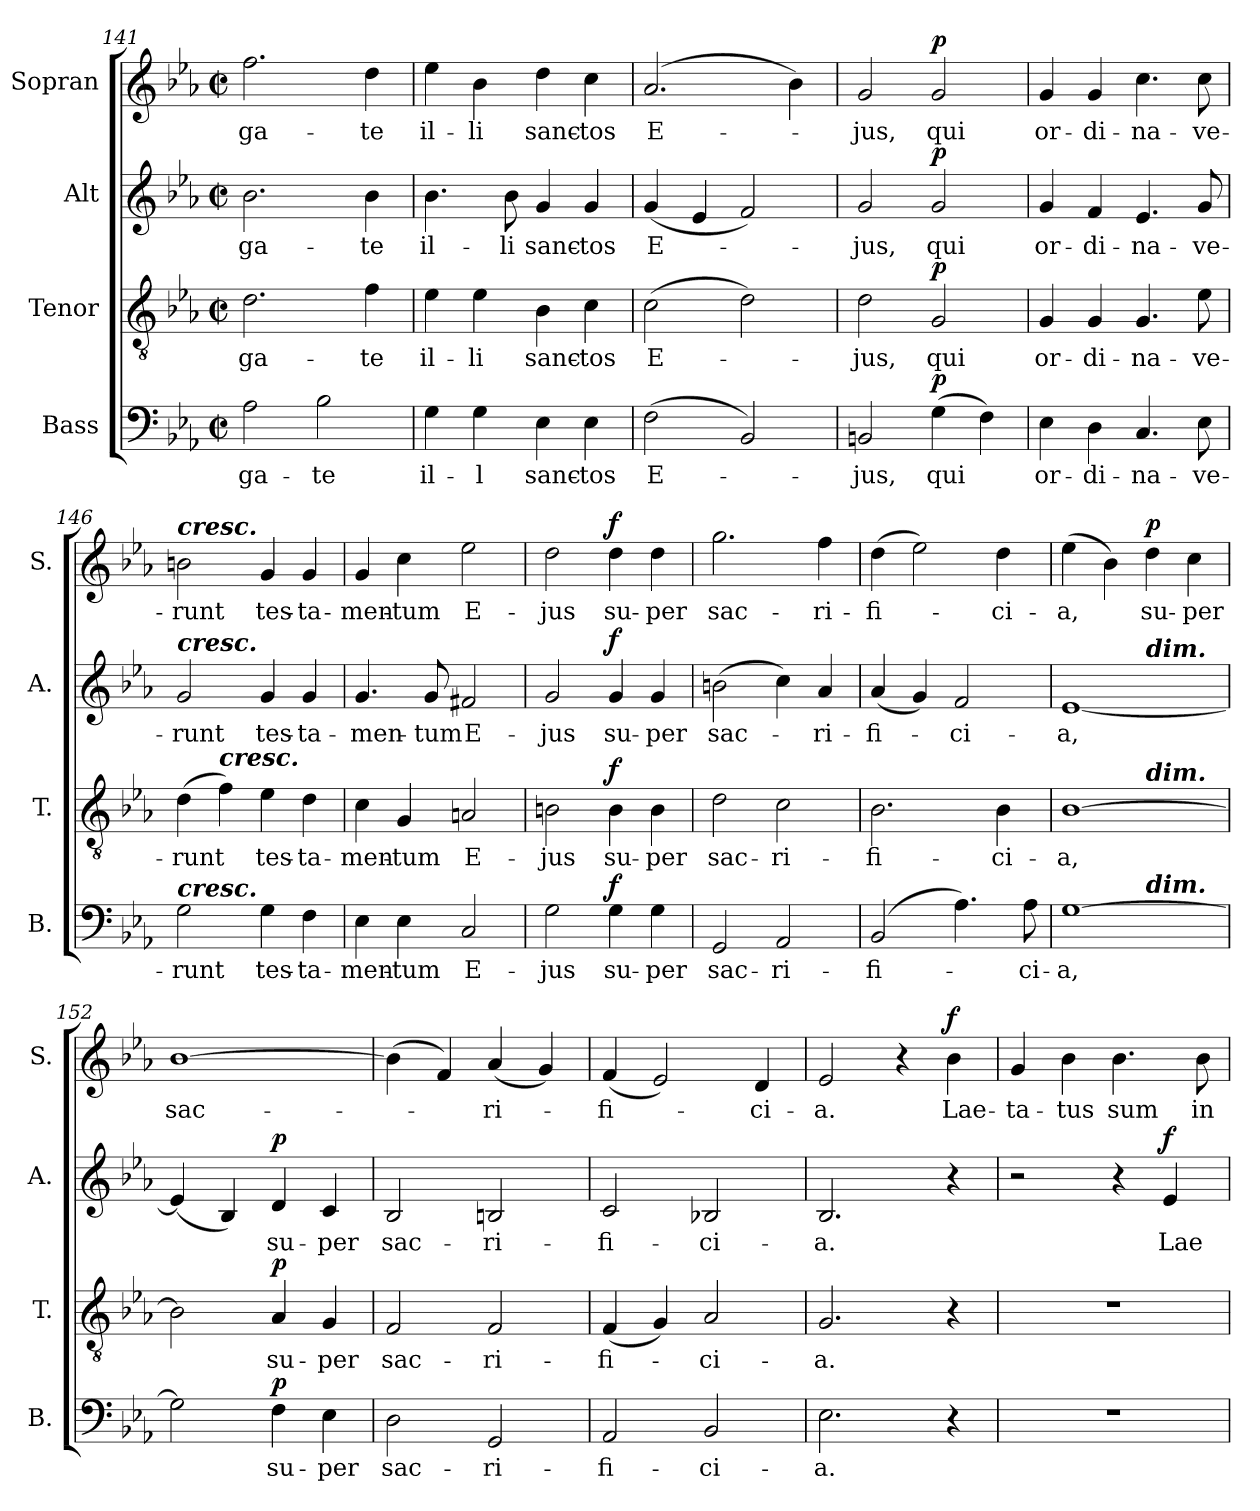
**kern	**text	**dynam	**kern	**text	**dynam	**kern	**text	**dynam	**kern	**text	**dynam
*part4	*part4	*part4	*part3	*part3	*part3	*part2	*part2	*part2	*part1	*part1	*part1
*staff4	*staff4	*staff4	*staff3	*staff3	*staff3	*staff2	*staff2	*staff2	*staff1	*staff1	*staff1
*I"Bass	*	*	*I"Tenor	*	*	*I"Alt	*	*	*I"Sopran	*	*
*I'B.	*	*	*I'T.	*	*	*I'A.	*	*	*I'S.	*	*
*clefF4	*	*	*clefGv2	*	*	*clefG2	*	*	*clefG2	*	*
*k[b-e-a-]	*	*	*k[b-e-a-]	*	*	*k[b-e-a-]	*	*	*k[b-e-a-]	*	*
*E-:	*	*	*E-:	*	*	*E-:	*	*	*E-:	*	*
*M2/2	*	*	*M2/2	*	*	*M2/2	*	*	*M2/2	*	*
*met(c|)	*	*	*met(c|)	*	*	*met(c|)	*	*	*met(c|)	*	*
=141	=141	=141	=141	=141	=141	=141	=141	=141	=141	=141	=141
!	!LO:LY:b	!	!	!LO:LY:b	!	!	!LO:LY:b	!	!	!LO:LY:b	!
2A-\	-ga-	.	2.d\	-ga-	.	2.b-\	-ga-	.	2.ff\	-ga-	.
!	!LO:LY:b	!	!	!	!	!	!	!	!	!	!
2B-\	-te	.	.	.	.	.	.	.	.	.	.
!	!	!	!	!LO:LY:b	!	!	!LO:LY:b	!	!	!LO:LY:b	!
.	.	.	4f\	-te	.	4b-\	-te	.	4dd\	-te	.
=142	=142	=142	=142	=142	=142	=142	=142	=142	=142	=142	=142
!	!LO:LY:b	!	!	!LO:LY:b	!	!	!LO:LY:b	!	!	!LO:LY:b	!
4G\	il-	.	4e-\	il-	.	4.b-\	il-	.	4ee-\	il-	.
!	!LO:LY:b	!	!	!LO:LY:b	!	!	!	!	!	!LO:LY:b	!
4G\	-l	.	4e-\	-li	.	.	.	.	4b-\	-li	.
!	!	!	!	!	!	!	!LO:LY:b	!	!	!	!
.	.	.	.	.	.	8b-\	-li	.	.	.	.
!	!LO:LY:b	!	!	!LO:LY:b	!	!	!LO:LY:b	!	!	!LO:LY:b	!
4E-\	sanc-	.	4B-\	sanc-	.	4g/	sanc-	.	4dd\	sanc-	.
!	!LO:LY:b	!	!	!LO:LY:b	!	!	!LO:LY:b	!	!	!LO:LY:b	!
4E-\	-tos	.	4c\	-tos	.	4g/	-tos	.	4cc\	-tos	.
=143	=143	=143	=143	=143	=143	=143	=143	=143	=143	=143	=143
!	!LO:LY:b	!	!	!LO:LY:b	!	!	!LO:LY:b	!	!	!LO:LY:b	!
(>2F\	E-	.	(>2c\	E-	.	(<4g/	E-	.	(2.a-/	E-	.
.	.	.	.	.	.	4e-/	.	.	.	.	.
2BB-/)	.	.	2d\)	.	.	2f/)	.	.	.	.	.
.	.	.	.	.	.	.	.	.	4b-\)	.	.
!!LO:LB:g=z
=144	=144	=144	=144	=144	=144	=144	=144	=144	=144	=144	=144
!	!LO:LY:b	!	!	!LO:LY:b	!	!	!LO:LY:b	!	!	!LO:LY:b	!
2BBn/	-jus,	.	2d\	-jus,	.	2g/	-jus,	.	2g/	-jus,	.
!	!LO:LY:b	!LO:DY:a	!	!LO:LY:b	!LO:DY:a	!	!LO:LY:b	!LO:DY:a	!	!LO:LY:b	!LO:DY:a
(>4G\	qui	p	2G/	qui	p	2g/	qui	p	2g/	qui	p
4F\)	.	.	.	.	.	.	.	.	.	.	.
=145	=145	=145	=145	=145	=145	=145	=145	=145	=145	=145	=145
!	!LO:LY:b	!	!	!LO:LY:b	!	!	!LO:LY:b	!	!	!LO:LY:b	!
4E-\	or-	.	4G/	or-	.	4g/	or-	.	4g/	or-	.
!	!LO:LY:b	!	!	!LO:LY:b	!	!	!LO:LY:b	!	!	!LO:LY:b	!
4D\	-di-	.	4G/	-di-	.	4f/	-di-	.	4g/	-di-	.
!	!LO:LY:b	!	!	!LO:LY:b	!	!	!LO:LY:b	!	!	!LO:LY:b	!
4.C/	-na-	.	4.G/	-na-	.	4.e-/	-na-	.	4.cc\	-na-	.
!	!LO:LY:b	!	!	!LO:LY:b	!	!	!LO:LY:b	!	!	!LO:LY:b	!
8E-\	-ve-	.	8e-\	-ve-	.	8g/	-ve-	.	8cc\	-ve-	.
=146	=146	=146	=146	=146	=146	=146	=146	=146	=146	=146	=146
!	!	!	!	!	!	!	!	!	!LO:TX:a:Bi:t=cresc.	!	!
!	!	!	!	!	!	!LO:TX:a:Bi:t=cresc.	!	!	!	!	!
!LO:TX:a:Bi:t=cresc.	!	!	!	!	!	!	!	!	!	!	!
!	!LO:LY:b	!	!	!LO:LY:b	!	!	!LO:LY:b	!	!	!LO:LY:b	!
2G\	-runt	.	(>4d\	-runt	.	2g/	-runt	.	2bn\	-runt	.
!	!	!	!LO:TX:a:Bi:t=cresc.	!	!	!	!	!	!	!	!
.	.	.	4f\)	.	.	.	.	.	.	.	.
!	!LO:LY:b	!	!	!LO:LY:b	!	!	!LO:LY:b	!	!	!LO:LY:b	!
4G\	tes-	.	4e-\	tes-	.	4g/	tes-	.	4g/	tes-	.
!	!LO:LY:b	!	!	!LO:LY:b	!	!	!LO:LY:b	!	!	!LO:LY:b	!
4F\	-ta-	.	4d\	-ta-	.	4g/	-ta-	.	4g/	-ta-	.
=147	=147	=147	=147	=147	=147	=147	=147	=147	=147	=147	=147
!	!LO:LY:b	!	!	!LO:LY:b	!	!	!LO:LY:b	!	!	!LO:LY:b	!
4E-\	-men-	.	4c\	-men-	.	4.g/	-men-	.	4g/	-men-	.
!	!LO:LY:b	!	!	!LO:LY:b	!	!	!	!	!	!LO:LY:b	!
4E-\	-tum	.	4G/	-tum	.	.	.	.	4cc\	-tum	.
!	!	!	!	!	!	!	!LO:LY:b	!	!	!	!
.	.	.	.	.	.	8g/	-tum	.	.	.	.
!	!LO:LY:b	!	!	!LO:LY:b	!	!	!LO:LY:b	!	!	!LO:LY:b	!
2C/	E-	.	2An/	E-	.	2f#X/	E-	.	2ee-\	E-	.
=148	=148	=148	=148	=148	=148	=148	=148	=148	=148	=148	=148
!	!LO:LY:b	!	!	!LO:LY:b	!	!	!LO:LY:b	!	!	!LO:LY:b	!
2G\	-jus	.	2Bn\	-jus	.	2g/	-jus	.	2dd\	-jus	.
!	!LO:LY:b	!LO:DY:a	!	!LO:LY:b	!LO:DY:a	!	!LO:LY:b	!LO:DY:a	!	!LO:LY:b	!LO:DY:a
4G\	su-	f	4B\	su-	f	4g/	su-	f	4dd\	su-	f
!	!LO:LY:b	!	!	!LO:LY:b	!	!	!LO:LY:b	!	!	!LO:LY:b	!
4G\	-per	.	4B\	-per	.	4g/	-per	.	4dd\	-per	.
=149	=149	=149	=149	=149	=149	=149	=149	=149	=149	=149	=149
!	!LO:LY:b	!	!	!LO:LY:b	!	!	!LO:LY:b	!	!	!LO:LY:b	!
2GG/	sac-	.	2d\	sac-	.	(>2bn\	sac-	.	2.gg\	sac-	.
!	!LO:LY:b	!	!	!LO:LY:b	!	!	!	!	!	!	!
2AA-/	-ri-	.	2c\	-ri-	.	4cc\)	.	.	.	.	.
!	!	!	!	!	!	!	!LO:LY:b	!	!	!LO:LY:b	!
.	.	.	.	.	.	4a-/	-ri-	.	4ff\	-ri-	.
!!LO:LB:g=z
=150	=150	=150	=150	=150	=150	=150	=150	=150	=150	=150	=150
!	!LO:LY:b	!	!	!LO:LY:b	!	!	!LO:LY:b	!	!	!LO:LY:b	!
(2BB-/	-fi-	.	2.B-\	-fi-	.	(<4a-/	-fi-	.	(>4dd\	-fi-	.
.	.	.	.	.	.	4g/)	.	.	2ee-\)	.	.
!	!	!	!	!	!	!	!LO:LY:b	!	!	!	!
4.A-\)	.	.	.	.	.	2f/	-ci-	.	.	.	.
!	!	!	!	!LO:LY:b	!	!	!	!	!	!LO:LY:b	!
.	.	.	4B-\	-ci-	.	.	.	.	4dd\	-ci-	.
!	!LO:LY:b	!	!	!	!	!	!	!	!	!	!
8A-\	-ci-	.	.	.	.	.	.	.	.	.	.
=151	=151	=151	=151	=151	=151	=151	=151	=151	=151	=151	=151
!	!LO:LY:b	!	!	!LO:LY:b	!	!	!LO:LY:b	!	!	!LO:LY:b	!
*^	*	*	*^	*	*	*^	*	*	*	*	*
[1G	2ryy	-a,	.	[1B-	2ryy	-a,	.	[1e-	2ryy	-a,	.	(>4ee-\	-a,	.
.	.	.	.	.	.	.	.	.	.	.	.	4b-\)	.	.
!	!	!	!	!	!	!	!	!	!LO:TX:a:Bi:t=dim.	!	!	!	!	!
!	!	!	!	!	!LO:TX:a:Bi:t=dim.	!	!	!	!	!	!	!	!	!
!	!LO:TX:a:Bi:t=dim.	!	!	!	!	!	!	!	!	!	!	!	!	!
!	!	!	!	!	!	!	!	!	!	!	!	!	!LO:LY:b	!LO:DY:a
.	2ryy	.	.	.	2ryy	.	.	.	2ryy	.	.	4dd\	su-	p
!	!	!	!	!	!	!	!	!	!	!	!	!	!LO:LY:b	!
.	.	.	.	.	.	.	.	.	.	.	.	4cc\	-per	.
=152	=152	=152	=152	=152	=152	=152	=152	=152	=152	=152	=152	=152	=152	=152
!	!	!	!	!	!	!	!	!	!	!	!	!	!LO:LY:b	!
*v	*v	*	*	*	*	*	*	*v	*v	*	*	*	*	*
*	*	*	*v	*v	*	*	*	*	*	*	*	*
2G\]	.	.	2B-\]	.	.	(<4e-/]	.	.	[1b-	sac-	.
.	.	.	.	.	.	4B-/)	.	.	.	.	.
!	!LO:LY:b	!LO:DY:a	!	!LO:LY:b	!LO:DY:a	!	!LO:LY:b	!LO:DY:a	!	!	!
4F\	su-	p	4A-/	su-	p	4d/	su-	p	.	.	.
!	!LO:LY:b	!	!	!LO:LY:b	!	!	!LO:LY:b	!	!	!	!
4E-\	-per	.	4G/	-per	.	4c/	-per	.	.	.	.
=153	=153	=153	=153	=153	=153	=153	=153	=153	=153	=153	=153
!	!LO:LY:b	!	!	!LO:LY:b	!	!	!LO:LY:b	!	!	!	!
2D\	sac-	.	2F/	sac-	.	2B-/	sac-	.	(>4b-\]	.	.
.	.	.	.	.	.	.	.	.	4f/)	.	.
!	!LO:LY:b	!	!	!LO:LY:b	!	!	!LO:LY:b	!	!	!LO:LY:b	!
2GG/	-ri-	.	2F/	-ri-	.	2Bn/	-ri-	.	(<4a-/	-ri-	.
.	.	.	.	.	.	.	.	.	4g/)	.	.
=154	=154	=154	=154	=154	=154	=154	=154	=154	=154	=154	=154
!	!LO:LY:b	!	!	!LO:LY:b	!	!	!LO:LY:b	!	!	!LO:LY:b	!
2AA-/	-fi-	.	(<4F/	-fi-	.	2c/	-fi-	.	(<4f/	-fi-	.
.	.	.	4G/)	.	.	.	.	.	2e-/)	.	.
!	!LO:LY:b	!	!	!LO:LY:b	!	!	!LO:LY:b	!	!	!	!
2BB-/	-ci-	.	2A-/	-ci-	.	2B-X/	-ci-	.	.	.	.
!	!	!	!	!	!	!	!	!	!	!LO:LY:b	!
.	.	.	.	.	.	.	.	.	4d/	-ci-	.
=155	=155	=155	=155	=155	=155	=155	=155	=155	=155	=155	=155
!	!LO:LY:b	!	!	!LO:LY:b	!	!	!LO:LY:b	!	!	!LO:LY:b	!
2.E-\	-a.	.	2.G/	-a.	.	2.B-/	-a.	.	2e-/	-a.	.
.	.	.	.	.	.	.	.	.	4r	.	.
!	!	!	!	!	!	!	!	!	!	!LO:LY:b	!LO:DY:a
4r	.	.	4r	.	.	4r	.	.	4b-\	Lae-	f
!!LO:PB:g=z
=156	=156	=156	=156	=156	=156	=156	=156	=156	=156	=156	=156
!	!	!	!	!	!	!	!	!	!	!LO:LY:b	!
1r	.	.	1r	.	.	2r	.	.	4g/	-ta-	.
!	!	!	!	!	!	!	!	!	!	!LO:LY:b	!
.	.	.	.	.	.	.	.	.	4b-\	-tus	.
!	!	!	!	!	!	!	!	!	!	!LO:LY:b	!
.	.	.	.	.	.	4r	.	.	4.b-\	sum	.
!	!	!	!	!	!	!	!LO:LY:b	!LO:DY:a	!	!	!
.	.	.	.	.	.	4e-/	Lae-	f	.	.	.
!	!	!	!	!	!	!	!	!	!	!LO:LY:b	!
.	.	.	.	.	.	.	.	.	8b-\	in	.
=	=	=	=	=	=	=	=	=	=	=	=
*-	*-	*-	*-	*-	*-	*-	*-	*-	*-	*-	*-
